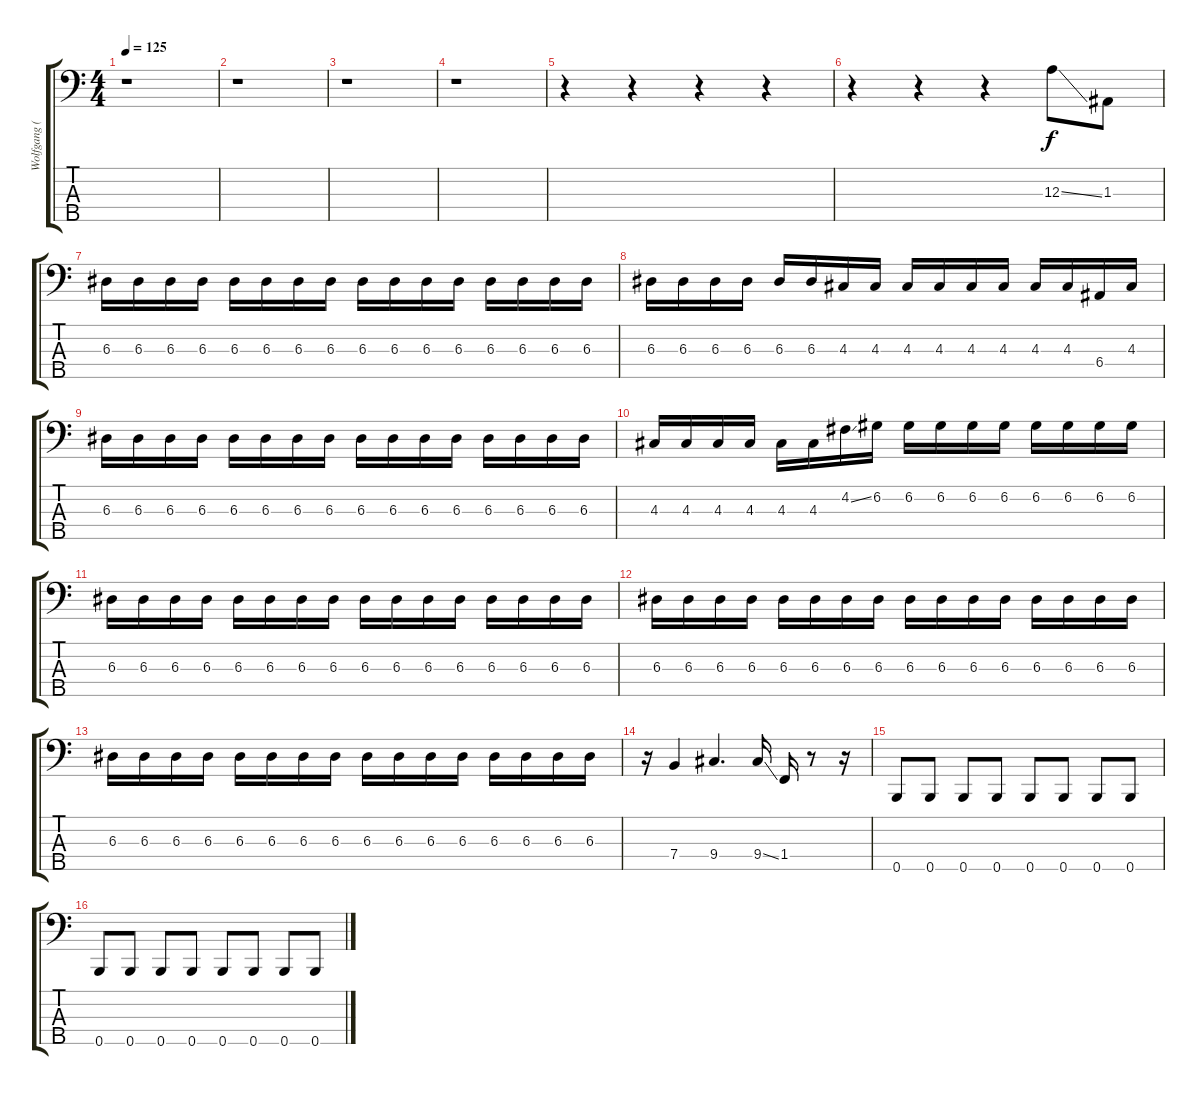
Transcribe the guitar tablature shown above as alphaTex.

\track ("Wolfgang (5-str Bass)" "Wolfgang (") {instrument synthbass2}
\staff {score tabs}
\tuning (G2 D2 A1 E1 B0) {hide}
\ts (4 4)
\tempo 125
\clef f4
\ks c
r.1{dy f} |
r.1 |
r.1 |
r.1 |
r.4 r.4 r.4 r.4 |
r.4 r.4 r.4 12.3{ss}.8 1.3.8 |
6.3.16 6.3.16 6.3.16 6.3.16 6.3.16 6.3.16 6.3.16 6.3.16 6.3.16 6.3.16 6.3.16 6.3.16 6.3.16 6.3.16 6.3.16 6.3.16 |
6.3.16 6.3.16 6.3.16 6.3.16 6.3.16 6.3.16 4.3.16 4.3.16 4.3.16 4.3.16 4.3.16 4.3.16 4.3.16 4.3.16 6.4.16 4.3.16 |
6.3.16 6.3.16 6.3.16 6.3.16 6.3.16 6.3.16 6.3.16 6.3.16 6.3.16 6.3.16 6.3.16 6.3.16 6.3.16 6.3.16 6.3.16 6.3.16 |
4.3.16 4.3.16 4.3.16 4.3.16 4.3.16 4.3.16 4.2{ss}.16 6.2.16 6.2.16 6.2.16 6.2.16 6.2.16 6.2.16 6.2.16 6.2.16 6.2.16 |
6.3.16 6.3.16 6.3.16 6.3.16 6.3.16 6.3.16 6.3.16 6.3.16 6.3.16 6.3.16 6.3.16 6.3.16 6.3.16 6.3.16 6.3.16 6.3.16 |
6.3.16 6.3.16 6.3.16 6.3.16 6.3.16 6.3.16 6.3.16 6.3.16 6.3.16 6.3.16 6.3.16 6.3.16 6.3.16 6.3.16 6.3.16 6.3.16 |
6.3.16 6.3.16 6.3.16 6.3.16 6.3.16 6.3.16 6.3.16 6.3.16 6.3.16 6.3.16 6.3.16 6.3.16 6.3.16 6.3.16 6.3.16 6.3.16 |
r.16 7.4.4 9.4.4{d} 9.4{ss}.16 1.4.16 r.8 r.16 |
0.5.8 0.5.8 0.5.8 0.5.8 0.5.8 0.5.8 0.5.8 0.5.8 |
0.5.8 0.5.8 0.5.8 0.5.8 0.5.8 0.5.8 0.5.8 0.5.8
